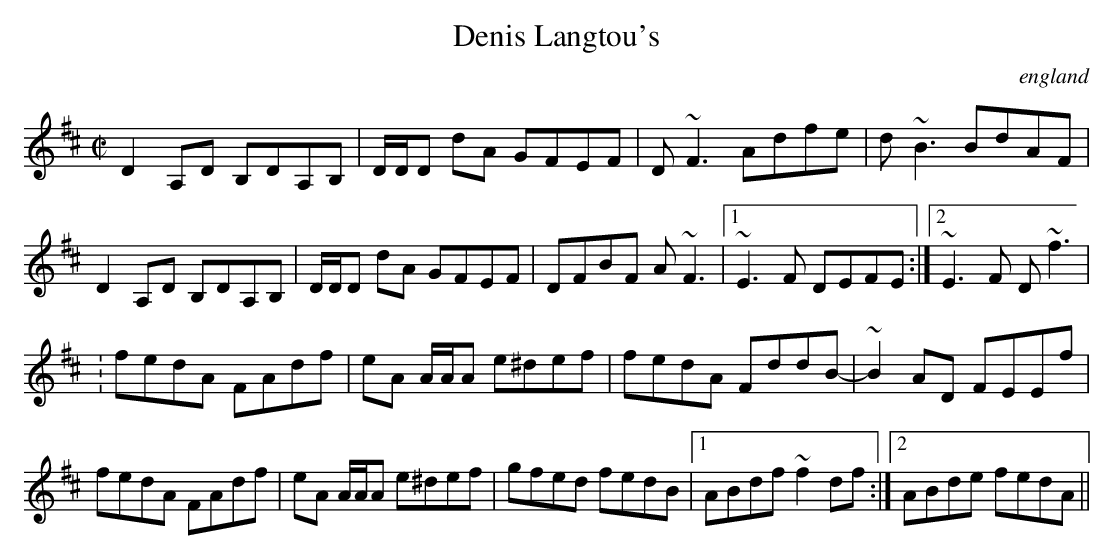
X:1
T:Denis Langtou's
O:england
M:C|
L:1/8
K:D
D2A,D B,DA,B,|D/2D/2D dA GFEF|D~F3 Adfe|d~B3 BdAF|
D2A,D B,DA,B,|D/2D/2D dA GFEF|DFBF A~F3|1~E3F DEFE:|2~E3F D~f3|
:fedA FAdf|eA A/2A/2A e^def|fedA FddB-|~B2AD FEEf|
fedA FAdf|eA A/2A/2A e^def|gfed fedB|1ABdf ~f2df:|2ABde fedA||
